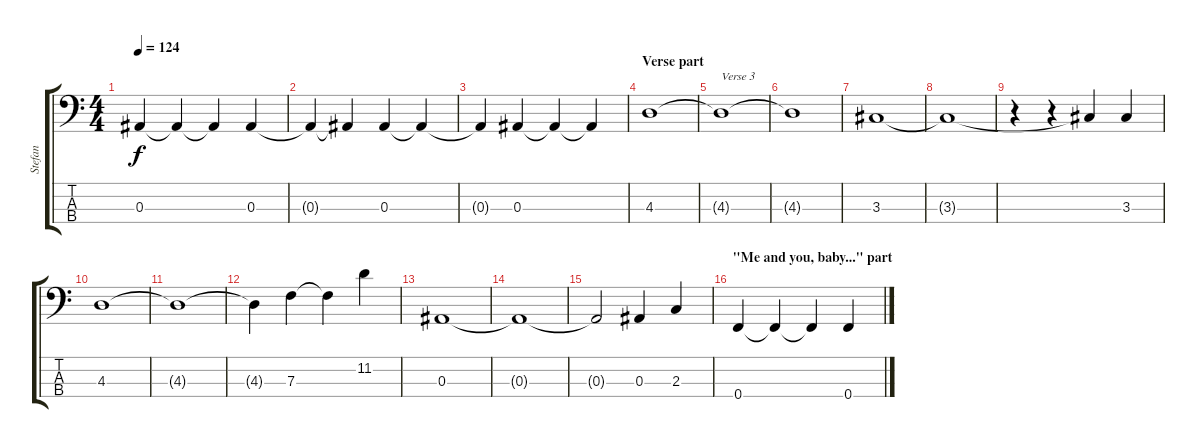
\track ("Stefan " "Stefan ") {instrument electricbassfinger}
\staff {score tabs}
\tuning (Ab2 Eb2 Bb1 F1) {hide}
\ts (4 4)
\tempo 124
\clef f4
\ks c
0.3.4{dy f} 0.3{t}.4 0.3{t}.4 0.3.4 |
0.3{t}.4 0.3{t}.4 0.3.4 0.3{t}.4 |
0.3{t}.4 0.3.4 0.3{t}.4 0.3{t}.4 |
\section ("" "Verse part")
4.3.1 |
4.3{t}.1{txt "Verse 3"} |
4.3{t}.1 |
3.3.1 |
3.3{t}.1 |
r.4 r.4 3.3{t}.4 3.3.4 |
4.3.1 |
4.3{t}.1 |
4.3{t}.4 7.3.4 7.3{t}.4 11.2.4 |
0.3.1 |
0.3{t}.1 |
0.3{t}.2 0.3.4 2.3.4 |
\section ("" "\"Me and you, baby...\" part")
0.4.4 0.4{t}.4 0.4{t}.4 0.4.4
